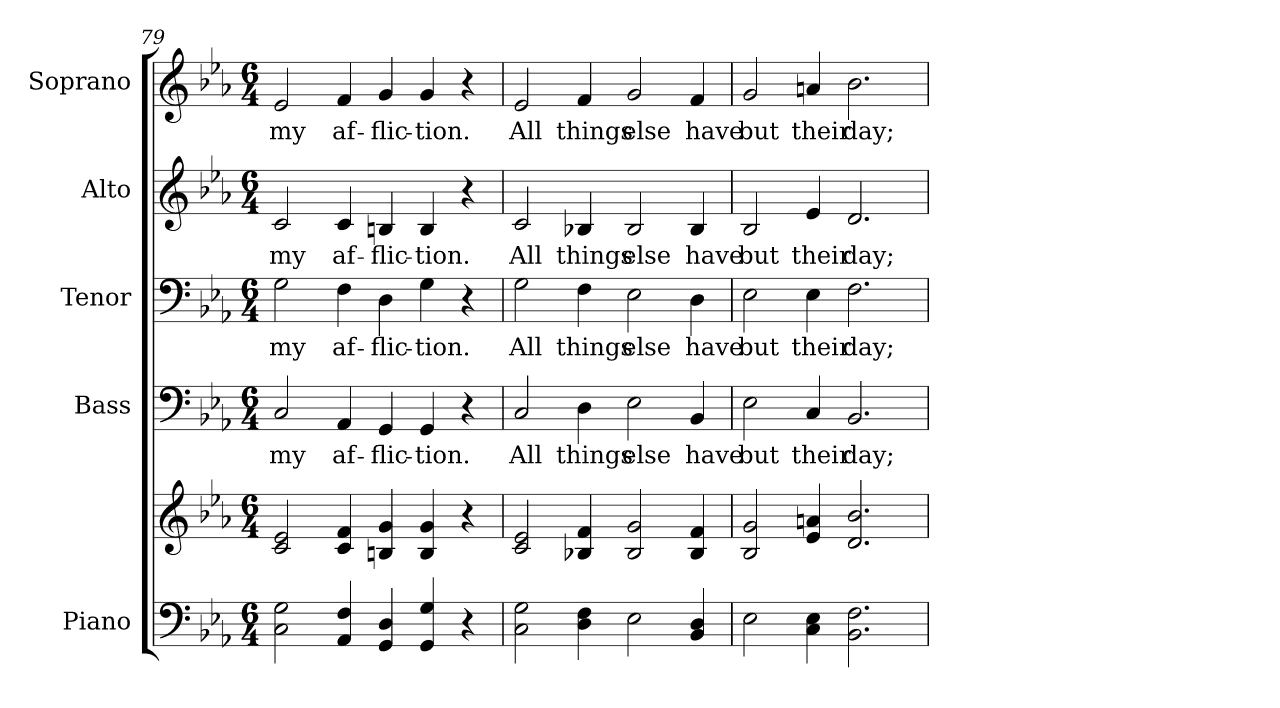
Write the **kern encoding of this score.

**kern	**kern	**kern	**text	**kern	**text	**kern	**text	**kern	**text
*part5	*part5	*part4	*part4	*part3	*part3	*part2	*part2	*part1	*part1
*staff6	*staff5	*staff4	*staff4	*staff3	*staff3	*staff2	*staff2	*staff1	*staff1
*I"Piano	*	*I"Bass	*	*I"Tenor	*	*I"Alto	*	*I"Soprano	*
*I'Pno.	*	*I'B.	*	*I'T.	*	*I'A.	*	*I'S.	*
!!LO:PB:g=z
*clefF4	*clefG2	*clefF4	*	*clefF4	*	*clefG2	*	*clefG2	*
*k[b-e-a-]	*k[b-e-a-]	*k[b-e-a-]	*	*k[b-e-a-]	*	*k[b-e-a-]	*	*k[b-e-a-]	*
*E-:	*E-:	*E-:	*	*E-:	*	*E-:	*	*E-:	*
*M6/4	*M6/4	*M6/4	*	*M6/4	*	*M6/4	*	*M6/4	*
=79	=79	=79	=79	=79	=79	=79	=79	=79	=79
!	!	!	!LO:LY:b:color=#000000	!	!	!	!	!	!
!	!	!	!	!	!LO:LY:b:color=#000000	!	!	!	!
!	!	!	!	!	!	!	!LO:LY:b:color=#000000	!	!
!	!	!	!	!	!	!	!	!	!LO:LY:b:color=#000000
2Ci\ 2Gi	2ci/ 2e-i	2Ci/	my	2Gi\	my	2ci/	my	2e-i/	my
!	!	!	!LO:LY:b:color=#000000	!	!	!	!	!	!
!	!	!	!	!	!LO:LY:b:color=#000000	!	!	!	!
!	!	!	!	!	!	!	!LO:LY:b:color=#000000	!	!
!	!	!	!	!	!	!	!	!	!LO:LY:b:color=#000000
4AA-i/ 4Fi	4ci/ 4fi	4AA-i/	af-	4Fi\	af-	4ci/	af-	4fi/	af-
!	!	!	!LO:LY:b:color=#000000	!	!	!	!	!	!
!	!	!	!	!	!LO:LY:b:color=#000000	!	!	!	!
!	!	!	!	!	!	!	!LO:LY:b:color=#000000	!	!
!	!	!	!	!	!	!	!	!	!LO:LY:b:color=#000000
4GGi/ 4Di	4Bni/ 4gi	4GGi/	-flic-	4Di\	-flic-	4Bni/	-flic-	4gi/	-flic-
!	!	!	!LO:LY:b:color=#000000	!	!	!	!	!	!
!	!	!	!	!	!LO:LY:b:color=#000000	!	!	!	!
!	!	!	!	!	!	!	!LO:LY:b:color=#000000	!	!
!	!	!	!	!	!	!	!	!	!LO:LY:b:color=#000000
4GGi/ 4Gi	4Bi/ 4gi	4GGi/	-tion.	4Gi\	-tion.	4Bi/	-tion.	4gi/	-tion.
4r	4r	4r	.	4r	.	4r	.	4r	.
=80	=80	=80	=80	=80	=80	=80	=80	=80	=80
!	!	!	!LO:LY:b:color=#000000	!	!	!	!	!	!
!	!	!	!	!	!LO:LY:b:color=#000000	!	!	!	!
!	!	!	!	!	!	!	!LO:LY:b:color=#000000	!	!
!	!	!	!	!	!	!	!	!	!LO:LY:b:color=#000000
2Ci\ 2Gi	2ci/ 2e-i	2Ci/	All	2Gi\	All	2ci/	All	2e-i/	All
!	!	!	!LO:LY:b:color=#000000	!	!	!	!	!	!
!	!	!	!	!	!LO:LY:b:color=#000000	!	!	!	!
!	!	!	!	!	!	!	!LO:LY:b:color=#000000	!	!
!	!	!	!	!	!	!	!	!	!LO:LY:b:color=#000000
4Di\ 4Fi	4B-Xi/ 4fi	4Di\	things	4Fi\	things	4B-Xi/	things	4fi/	things
!	!	!	!LO:LY:b:color=#000000	!	!	!	!	!	!
!	!	!	!	!	!LO:LY:b:color=#000000	!	!	!	!
!	!	!	!	!	!	!	!LO:LY:b:color=#000000	!	!
!	!	!	!	!	!	!	!	!	!LO:LY:b:color=#000000
2E-i\	2B-i/ 2gi	2E-i\	else	2E-i\	else	2B-i/	else	2gi/	else
!	!	!	!LO:LY:b:color=#000000	!	!	!	!	!	!
!	!	!	!	!	!LO:LY:b:color=#000000	!	!	!	!
!	!	!	!	!	!	!	!LO:LY:b:color=#000000	!	!
!	!	!	!	!	!	!	!	!	!LO:LY:b:color=#000000
4BB-i/ 4Di	4B-i/ 4fi	4BB-i/	have	4Di\	have	4B-i/	have	4fi/	have
!!LO:LB:g=z
=81	=81	=81	=81	=81	=81	=81	=81	=81	=81
!	!	!	!LO:LY:b:color=#000000	!	!	!	!	!	!
!	!	!	!	!	!LO:LY:b:color=#000000	!	!	!	!
!	!	!	!	!	!	!	!LO:LY:b:color=#000000	!	!
!	!	!	!	!	!	!	!	!	!LO:LY:b:color=#000000
2E-i\	2B-i/ 2gi	2E-i\	but	2E-i\	but	2B-i/	but	2gi/	but
!	!	!	!LO:LY:b:color=#000000	!	!	!	!	!	!
!	!	!	!	!	!LO:LY:b:color=#000000	!	!	!	!
!	!	!	!	!	!	!	!LO:LY:b:color=#000000	!	!
!	!	!	!	!	!	!	!	!	!LO:LY:b:color=#000000
4Ci\ 4E-i	4e-i/ 4ani	4Ci/	their	4E-i\	their	4e-i/	their	4ani/	their
!	!	!	!LO:LY:b:color=#000000	!	!	!	!	!	!
!	!	!	!	!	!LO:LY:b:color=#000000	!	!	!	!
!	!	!	!	!	!	!	!LO:LY:b:color=#000000	!	!
!	!	!	!	!	!	!	!	!	!LO:LY:b:color=#000000
2.BB-i\ 2.Fi	2.di/ 2.b-i	2.BB-i/	day;	2.Fi\	day;	2.di/	day;	2.b-i\	day;
=	=	=	=	=	=	=	=	=	=
*-	*-	*-	*-	*-	*-	*-	*-	*-	*-
